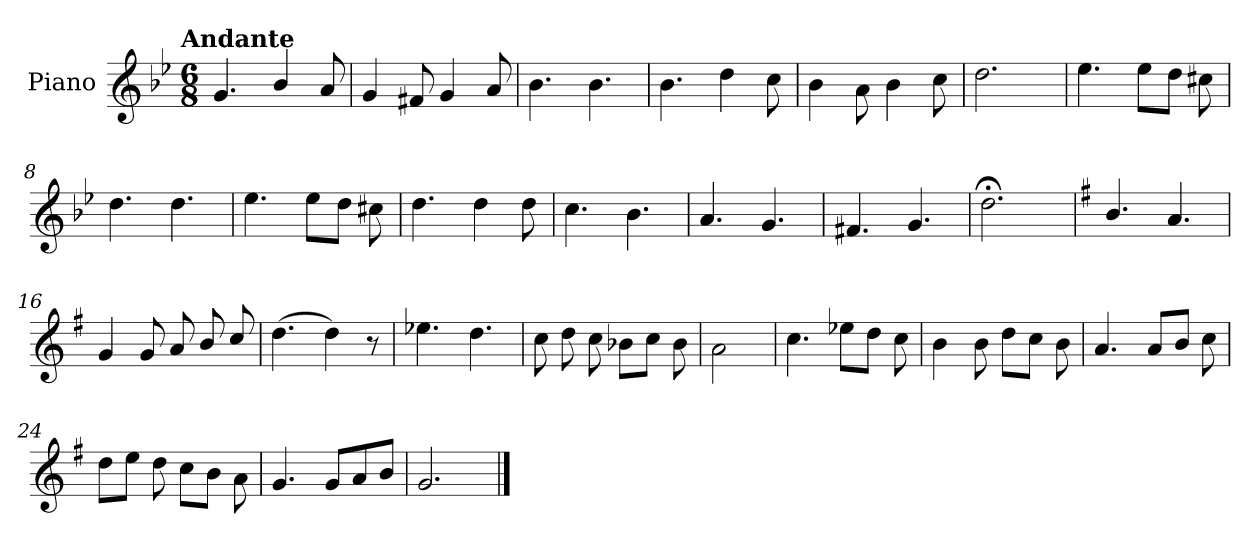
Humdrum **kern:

**kern
*part1
*staff1
*I"Piano
*I'Pno.
*clefG2
*k[b-e-]
!!LO:TX:omd:t=Andante
*M6/8
*MM91
=1
4.g/
4b-/
8a/
=2
4g/
8f#X/
4g/
8a/
=3
4.b-\
4.b-\
=4
4.b-\
4dd\
8cc\
=5
4b-\
8a\
4b-\
8cc\
!!LO:LB:g=z
=6
2.dd\
=7
4.ee-\
8ee-\L
8dd\J
8cc#X\
=8
4.dd\
4.dd\
=9
4.ee-\
8ee-\L
8dd\J
8cc#X\
=10
4.dd\
4dd\
8dd\
=11
4.cc\
4.b-\
=12
4.a/
4.g/
=13
4.f#X/
4.g/
!!LO:LB:g=z
=14
2.dd;<\
=15
*k[f#]
4.b/
4.a/
=16
4g/
8g/
8a/
8b/
8cc/
=17
(>4.dd\
4dd\)
8r
=18
4.ee-X\
4.dd\
=19
8cc\
8dd\
8cc\
8b-X\L
8cc\J
8b-\
=20
2a\
=21
4.cc\
8ee-X\L
8dd\J
8cc\
!!LO:LB:g=z
=22
4b\
8b\
8dd\L
8cc\J
8b\
=23
4.a/
8a/L
8b/J
8cc\
=24
8dd\L
8ee\J
8dd\
8cc\L
8b\J
8a\
=25
4.g/
8g/L
8a/
8b/J
=26
2.g/
==
*-
